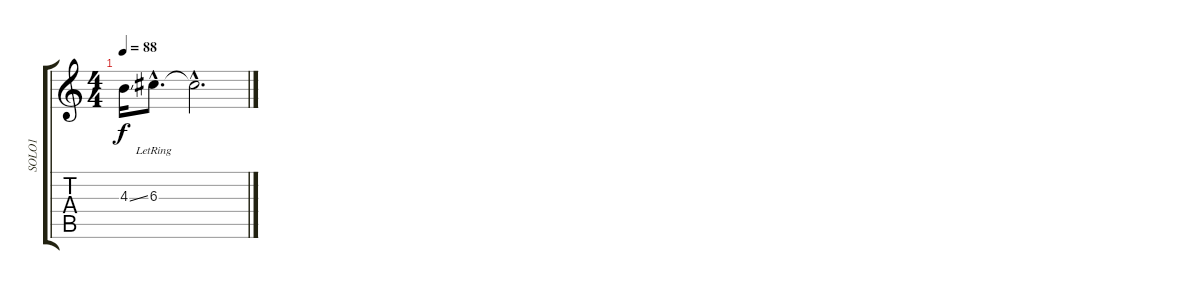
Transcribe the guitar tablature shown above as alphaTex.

\track ("SOLO1" "SOLO1") {instrument acousticguitarsteel}
\staff {score tabs}
\tuning (E4 B3 G3 D3 A2 E2) {hide}
\ts (4 4)
\tempo 88
\clef g2
\ks c
4.3{ss}.16{dy f} 6.3{hac lr}.8{d} 6.3{hac t}.2{d}
